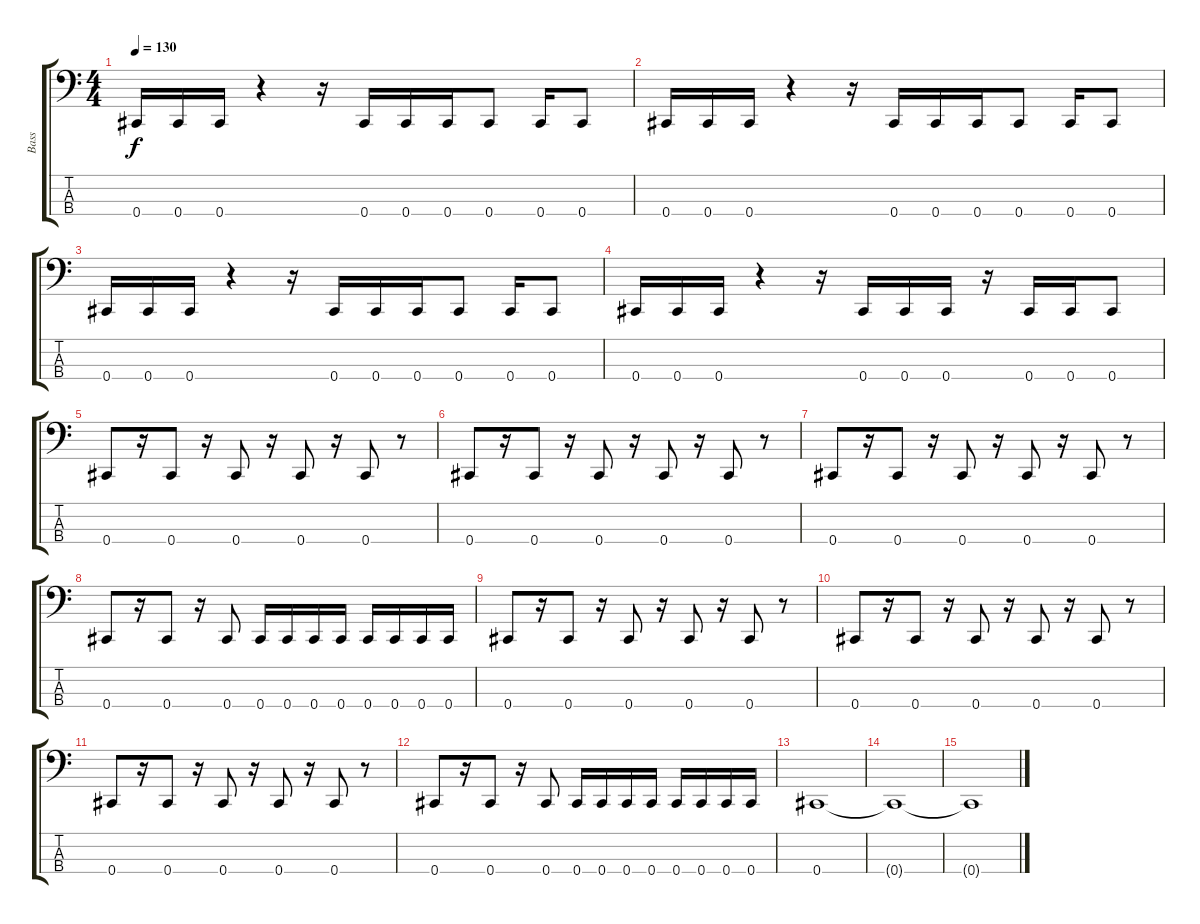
\track ("Bass" "Bass") {instrument electricbasspick}
\staff {score tabs}
\tuning (Gb2 Db2 Ab1 Db1) {hide}
\ts (4 4)
\tempo 130
\clef f4
\ks c
0.4.16{dy f} 0.4.16 0.4.16 r.4 r.16 0.4.16 0.4.16 0.4.16 0.4.8 0.4.16 0.4.8 |
0.4.16 0.4.16 0.4.16 r.4 r.16 0.4.16 0.4.16 0.4.16 0.4.8 0.4.16 0.4.8 |
0.4.16 0.4.16 0.4.16 r.4 r.16 0.4.16 0.4.16 0.4.16 0.4.8 0.4.16 0.4.8 |
0.4.16 0.4.16 0.4.16 r.4 r.16 0.4.16 0.4.16 0.4.16 r.16 0.4.16 0.4.16 0.4.8 |
0.4.8 r.16 0.4.8 r.16 0.4.8 r.16 0.4.8 r.16 0.4.8 r.8 |
0.4.8 r.16 0.4.8 r.16 0.4.8 r.16 0.4.8 r.16 0.4.8 r.8 |
0.4.8 r.16 0.4.8 r.16 0.4.8 r.16 0.4.8 r.16 0.4.8 r.8 |
0.4.8 r.16 0.4.8 r.16 0.4.8 0.4.16 0.4.16 0.4.16 0.4.16 0.4.16 0.4.16 0.4.16 0.4.16 |
0.4.8 r.16 0.4.8 r.16 0.4.8 r.16 0.4.8 r.16 0.4.8 r.8 |
0.4.8 r.16 0.4.8 r.16 0.4.8 r.16 0.4.8 r.16 0.4.8 r.8 |
0.4.8 r.16 0.4.8 r.16 0.4.8 r.16 0.4.8 r.16 0.4.8 r.8 |
0.4.8 r.16 0.4.8 r.16 0.4.8 0.4.16 0.4.16 0.4.16 0.4.16 0.4.16 0.4.16 0.4.16 0.4.16 |
0.4.1 |
0.4{t}.1 |
0.4{t}.1
